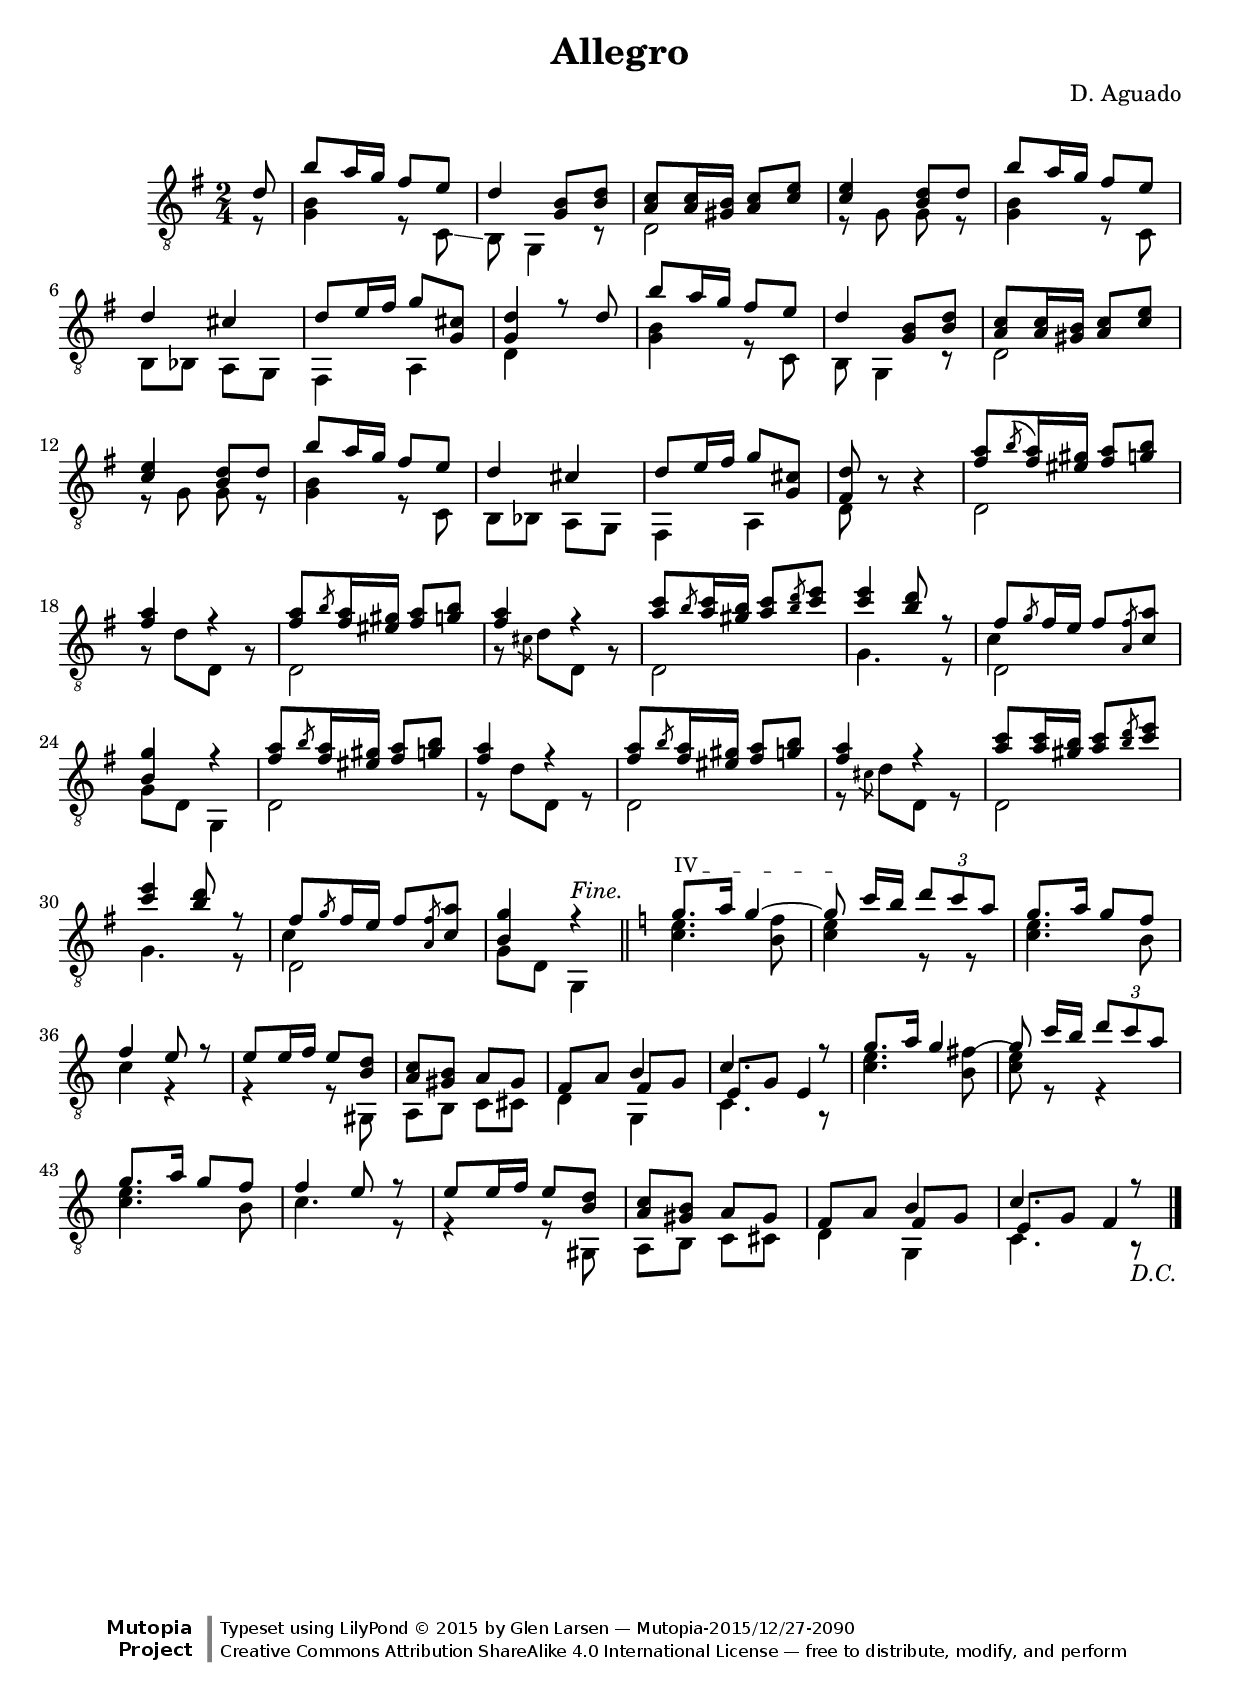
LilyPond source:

\version "2.19.34"

\header {
  title = "Allegro"
  composer = "D. Aguado"
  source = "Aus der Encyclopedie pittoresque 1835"
  date = "1835"
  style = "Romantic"
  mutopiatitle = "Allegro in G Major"
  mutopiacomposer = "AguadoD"
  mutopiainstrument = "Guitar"
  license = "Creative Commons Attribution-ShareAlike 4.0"
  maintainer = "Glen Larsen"
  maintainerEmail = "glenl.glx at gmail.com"

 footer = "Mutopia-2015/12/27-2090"
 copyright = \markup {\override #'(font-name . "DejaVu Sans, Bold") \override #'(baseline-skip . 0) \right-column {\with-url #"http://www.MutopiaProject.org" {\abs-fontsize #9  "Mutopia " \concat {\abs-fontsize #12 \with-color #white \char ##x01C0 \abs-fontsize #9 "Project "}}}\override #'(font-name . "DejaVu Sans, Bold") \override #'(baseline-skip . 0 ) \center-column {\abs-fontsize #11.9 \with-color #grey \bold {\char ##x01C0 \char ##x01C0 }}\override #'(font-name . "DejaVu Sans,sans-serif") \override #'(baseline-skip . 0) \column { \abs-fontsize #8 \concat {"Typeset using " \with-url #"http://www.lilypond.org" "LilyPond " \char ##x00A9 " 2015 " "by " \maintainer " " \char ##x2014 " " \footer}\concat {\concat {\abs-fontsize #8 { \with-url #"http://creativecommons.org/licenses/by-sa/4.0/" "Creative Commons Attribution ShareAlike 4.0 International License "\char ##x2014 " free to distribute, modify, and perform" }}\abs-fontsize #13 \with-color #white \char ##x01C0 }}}
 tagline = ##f
}

\paper {
  % add space between composer/opus markup and first staff
  markup-system-spacing #'padding = #3
  % add a little space between composer and opus
  markup-markup-spacing #'padding = #1.2
  top-margin = #8
  bottom-margin = #12
}

mbreak = {} % { \break }
global = {
  \time 2/4
  \key g \major
}

upperVoice = \relative c' {
  \voiceOne
  \partial 8 { d8 | }
  b'8 a16 g fis8 e |
  d4 <g, b>8 <b d> |
  <a c>8 q16 <gis b> <a c>8 <c e> |
  <c e>4 <b d>8 d |
  b'8 a16 g fis8 e |

  \mbreak
  d4 cis |
  d8 e16 fis g8 <g, cis> |
  <g d'>4 r8 d' |
  b'8 a16 g fis8 e |
  d4 <g, b>8 <b d> |

  \mbreak
  <a c>8 q16 <gis b> <a c>8 <c e> |
  <c e>4 <b d>8 d |
  b'8 a16 g fis8 e |
  d4 cis |
  d8 e16 fis g8 <g, cis> |
  <fis d'>8 b\rest b4\rest |

  \mbreak
  <fis' a>8 \acciaccatura{b8} <fis a>16 <eis gis> <fis a>8 <g b> |
  <fis a>4 r |
  <fis a>8 \slashedGrace{b8} <fis a>16 <eis gis> <fis a>8 <g b> |
  <fis a>4 r |
  <a c>8 \slashedGrace{b8} <a c>16 <gis b> <a c>8 \slashedGrace{<b d>8} <c e> |
  <c e>4 <b d>8 r |

  \mbreak
  fis8 \slashedGrace{g8} fis16 e fis8[ \slashedGrace{<a, fis'>8} <c a'>8] |
  <b g'>4 r |
  \repeat unfold 2 {
    <fis' a>8 \slashedGrace{b8} <fis a>16 <eis gis> <fis a>8 <g b> |
    <fis a>4 r |
  }

  \mbreak
  <a c>8 q16 <gis b> <a c>8[ \slashedGrace{<b d>8} <c e>8] |
  <c e>4 <b d>8 r |
  fis8 \slashedGrace{g8} fis16 e fis8[ \slashedGrace{<a, fis'>8} <c a'>8] |
  <b g'>4 r^\markup{\italic "Fine."} |
  \bar "||" \key c \major
  
  \override TextSpanner.bound-details.left.text = \markup{\small\upright\smallCaps "IV "}
  g'8.\startTextSpan a16 g4~ |
  g8\stopTextSpan\noBeam c16 b \tuplet 3/2 { d8 c a } |

  \mbreak
  g8. a16 g8 f |
  f4 e8 r |
  e8 e16 f e8 <b d> |
  <a c>8 <gis b> a gis |
  f8 a b4 |
  c4. r8 |
  g'8. a16 g4 |

  \mbreak
  g8\noBeam c16 b \tuplet 3/2 { d8 c a } |
  g8. a16 g8 f |
  f4 e8 r |
  e8 e16 f e8 <b d> |
  <a c>8 <gis b> a gis |
  f8 a b4 |
  c4. r8 |

  \bar "|."
}

lowerVoice = \relative c' {
  \voiceTwo
  \partial 8 { r8 | }
  <g b>4 r8 c,8 \glissando |
  b8 g4 r8 |
  d'2 |
  r8 g g r |
  <g b>4 r8 c, |

  b8 bes a8 g |
  fis4 a |
  d4 s |
  <g b>4 r8 c, |
  b8 g4 r8 |

  d'2 |
  r8 g g r |
  <g b>4 r8 c, |
  b8 bes a g |
  fis4 a |
  d8 s4. |

  d2 |
  g8\rest d'[ d,] g\rest |
  d2 |
  g8\rest \slashedGrace{cis8} d[ d,] g\rest |
  d2 |
  g4. r8 |

  << {\voiceTwo d2 } \\ {\voiceThree\stemDown c'4 s } >>  |
  g8 d g,4 |
  d'2 |
  r8 d'8[ d,] r |
  d2 |
  r8 \slashedGrace{cis'8} d[ d,] r |

  d2 |
  g4. r8 |
  << {\voiceTwo d2 } \\ {\voiceThree\stemDown c'4 s } >>  |
  g8 d g,4 |
  % c \major
  <c' e>4. <b f'>8 |
  <c e>4 r8 r |

  <c e>4. b8 |
  c4 r |
  r4 r8 gis, |
  a8 b c cis |
  << { \voiceTwo d4 g, |
       c4. r8 | }
     \\ { \voiceThree\stemUp s4 f8 g | e8 g e4 } >> |
  
  <c' e>4. <b fis'^(>8 |
  <c e>8) r8 r4 |
  <c e>4. b8 |
  c4. r8 |
  r4 r8 gis, |
  a8 b c cis |
  <<
    { \voiceTwo d4 g, | c4. r8_\markup{\italic "D.C."} } \\
    { \voiceThree s4 f8 g | e8 g f4 } >> |
}

\score {
  <<
    \new Staff = "Guitar" \with {
      midiInstrument = #"acoustic guitar (nylon)"
%      \override StringNumber #'stencil = ##f
    } <<
      \global
      \clef "treble_8"

      \context Voice = "upperVoice" \upperVoice
      \context Voice = "lowerVoice" \lowerVoice
    >>
%{
    % tabs are not completely developed
    \new TabStaff = "Guitar tabs" \with {
      restrainOpenStrings = ##t
    } <<
      \clef "moderntab"
      \global
      \context TabVoice = "upperVoice" \upperVoice
      \context TabVoice = "lowerVoice" \lowerVoice
    >>
%}
  >>
  \layout {}
  \midi {
    \context { \TabStaff \remove "Staff_performer" }
    \tempo 4 = 92
  }
}
